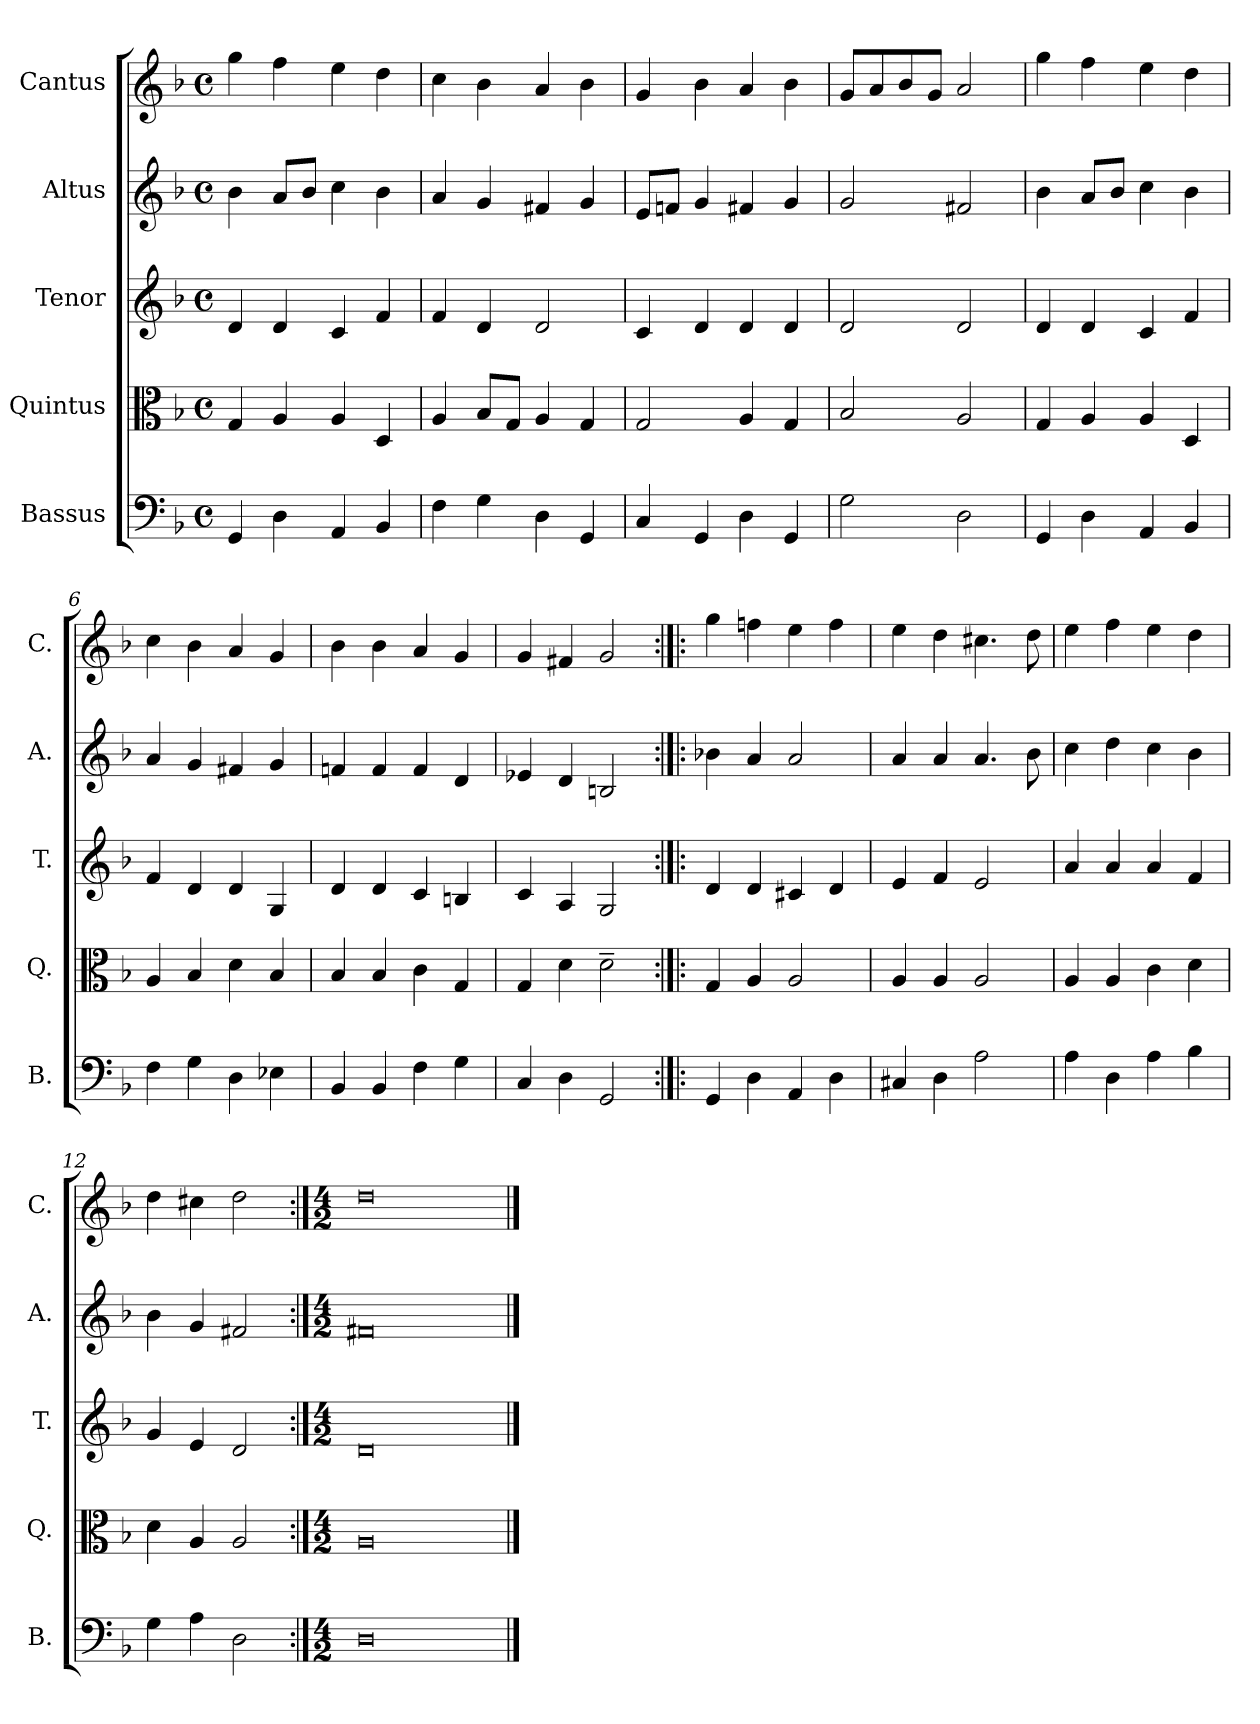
**kern	**kern	**kern	**kern	**kern
*part5	*part4	*part3	*part2	*part1
*staff5	*staff4	*staff3	*staff2	*staff1
*I"Bassus	*I"Quintus	*I"Tenor	*I"Altus	*I"Cantus
*I'B.	*I'Q.	*I'T.	*I'A.	*I'C.
*clefF4	*clefC3	*clefG2	*clefG2	*clefG2
*k[b-]	*k[b-]	*k[b-]	*k[b-]	*k[b-]
*F:	*F:	*F:	*F:	*F:
*M4/4	*M4/4	*M4/4	*M4/4	*M4/4
*met(c)	*met(c)	*met(c)	*met(c)	*met(c)
=1	=1	=1	=1	=1
4GG/	4G/	4d/	4b-\	4gg\
4D\	4A/	4d/	8a/L	4ff\
.	.	.	8b-/J	.
4AA/	4A/	4c/	4cc\	4ee\
4BB-/	4D/	4f/	4b-\	4dd\
=2	=2	=2	=2	=2
4F\	4A/	4f/	4a/	4cc\
4G\	8B-/L	4d/	4g/	4b-\
.	8G/J	.	.	.
4D\	4A/	2d/	4f#X/	4a/
4GG/	4G/	.	4g/	4b-\
=3	=3	=3	=3	=3
4C/	2G/	4c/	8e/L	4g/
.	.	.	8fn/J	.
4GG/	.	4d/	4g/	4b-\
4D\	4A/	4d/	4f#X/	4a/
4GG/	4G/	4d/	4g/	4b-\
=4	=4	=4	=4	=4
2G\	2B-/	2d/	2g/	8g/L
.	.	.	.	8a/
.	.	.	.	8b-/
.	.	.	.	8g/J
2D\	2A/	2d/	2f#X/	2a/
=5	=5	=5	=5	=5
4GG/	4G/	4d/	4b-\	4gg\
4D\	4A/	4d/	8a/L	4ff\
.	.	.	8b-/J	.
4AA/	4A/	4c/	4cc\	4ee\
4BB-/	4D/	4f/	4b-\	4dd\
!!LO:LB:g=z
=6	=6	=6	=6	=6
4F\	4A/	4f/	4a/	4cc\
4G\	4B-/	4d/	4g/	4b-\
4D\	4d\	4d/	4f#X/	4a/
4E-X\	4B-/	4G/	4g/	4g/
=7	=7	=7	=7	=7
4BB-/	4B-/	4d/	4fn/	4b-\
4BB-/	4B-/	4d/	4f/	4b-\
4F\	4c\	4c/	4f/	4a/
4G\	4G/	4Bn/	4d/	4g/
=8	=8	=8	=8	=8
4C/	4G/	4c/	4e-X/	4g/
4D\	4d\	4A/	4d/	4f#X/
2GG/	2d~\	2G/	2Bn/	2g/
=9:|!|:	=9:|!|:	=9:|!|:	=9:|!|:	=9:|!|:
4GG/	4G/	4d/	4b-X\	4gg\
4D\	4A/	4d/	4a/	4ffn\
4AA/	2A/	4c#X/	2a/	4ee\
4D\	.	4d/	.	4ff\
!!LO:PB:g=z
=10	=10	=10	=10	=10
4C#X/	4A/	4e/	4a/	4ee\
4D\	4A/	4f/	4a/	4dd\
2A\	2A/	2e/	4.a/	4.cc#X\
.	.	.	8b-\	8dd\
=11	=11	=11	=11	=11
4A\	4A/	4a/	4cc\	4ee\
4D\	4A/	4a/	4dd\	4ff\
4A\	4c\	4a/	4cc\	4ee\
4B-\	4d\	4f/	4b-\	4dd\
=12	=12	=12	=12	=12
4G\	4d\	4g/	4b-\	4dd\
4A\	4A/	4e/	4g/	4cc#X\
2D\	2A/	2d/	2f#X/	2dd\
=13:|!	=13:|!	=13:|!	=13:|!	=13:|!
*M4/2	*M4/2	*M4/2	*M4/2	*M4/2
0D\	0A/	0d/	0f#X/	0dd\
==	==	==	==	==
*-	*-	*-	*-	*-
